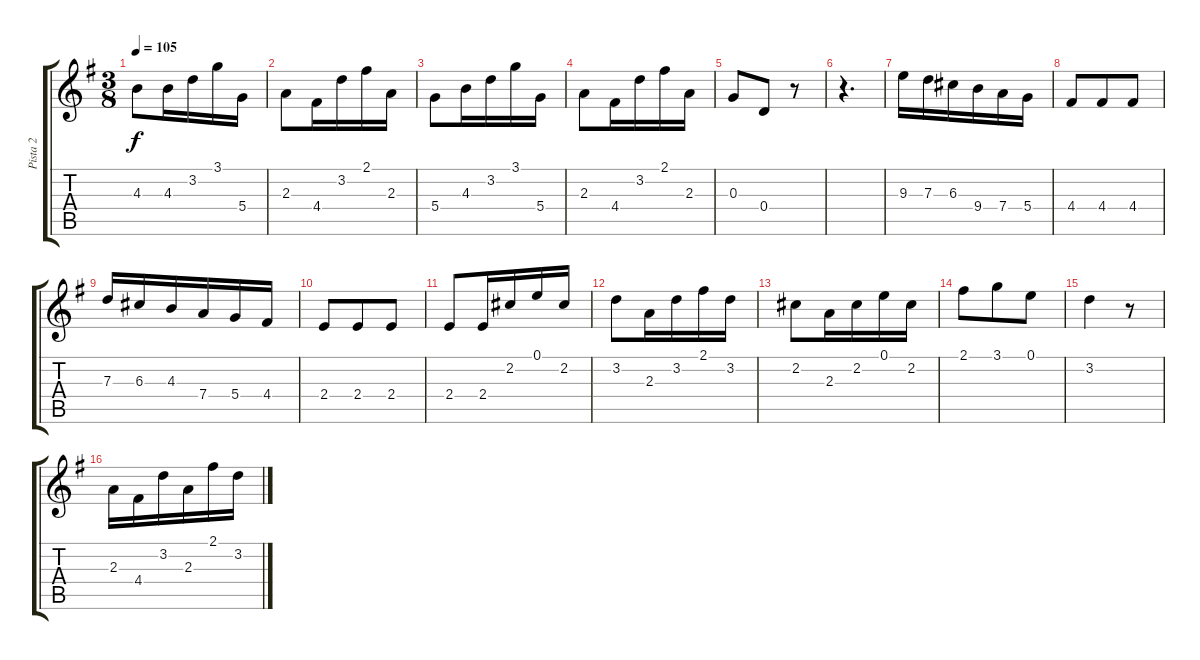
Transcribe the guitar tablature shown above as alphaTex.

\track ("Pista 2" "Pista 2") {instrument acousticguitarsteel}
\staff {score tabs}
\tuning (E4 B3 G3 D3 A2 E2) {hide}
\ts (3 8)
\tempo 105
\clef g2
\ks g
4.3.8{dy f} 4.3.16 3.2.16 3.1.16 5.4.16 |
2.3.8 4.4.16 3.2.16 2.1.16 2.3.16 |
5.4.8 4.3.16 3.2.16 3.1.16 5.4.16 |
2.3.8 4.4.16 3.2.16 2.1.16 2.3.16 |
0.3.8 0.4.8 r.8 |
r.4{d} |
9.3.16 7.3.16 6.3.16 9.4.16 7.4.16 5.4.16 |
4.4.8 4.4.8 4.4.8 |
7.3.16 6.3.16 4.3.16 7.4.16 5.4.16 4.4.16 |
2.4.8 2.4.8 2.4.8 |
2.4.8 2.4.16 2.2.16 0.1.16 2.2.16 |
3.2.8 2.3.16 3.2.16 2.1.16 3.2.16 |
2.2.8 2.3.16 2.2.16 0.1.16 2.2.16 |
2.1.8 3.1.8 0.1.8 |
3.2.4 r.8 |
2.3.16 4.4.16 3.2.16 2.3.16 2.1.16 3.2.16
